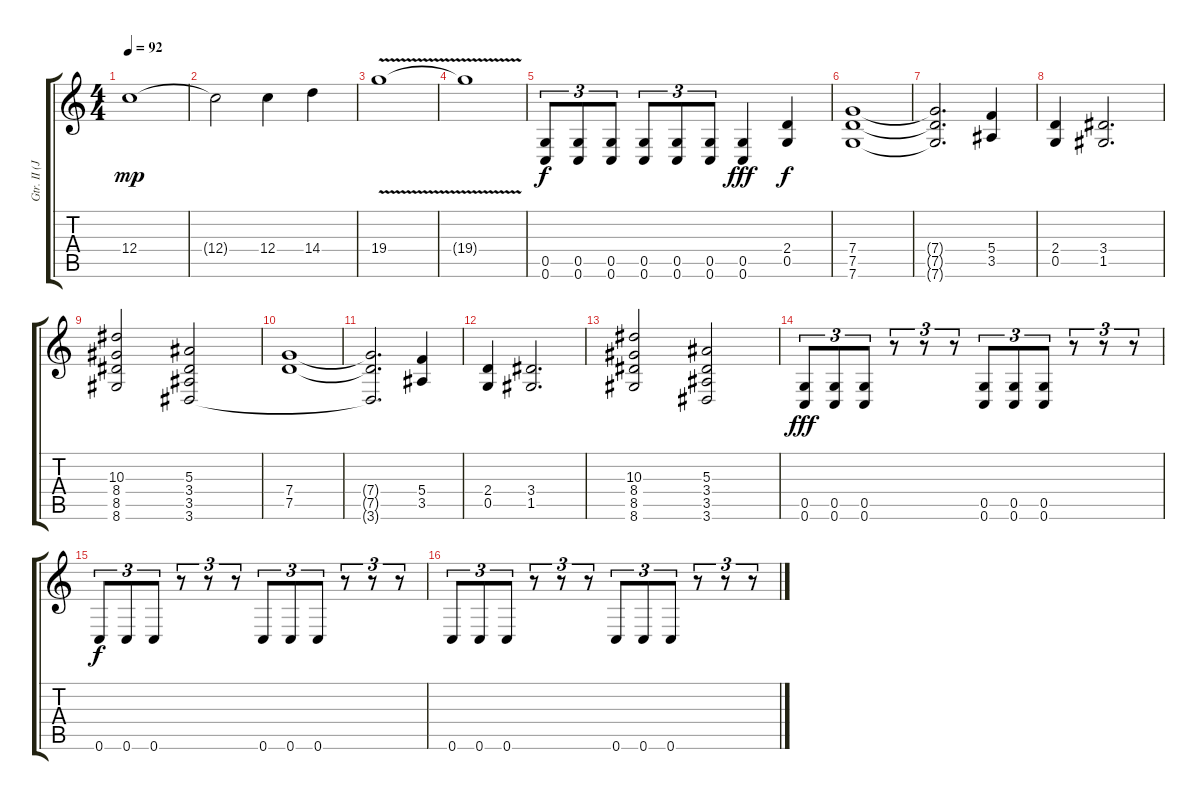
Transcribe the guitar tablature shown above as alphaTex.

\track ("Gtr. II (Jämsen)" "Gtr. II (J") {instrument distortionguitar}
\staff {score tabs}
\tuning (D4 A3 F3 C3 G2 C2) {hide}
\ts (4 4)
\tempo 92
\clef g2
\ks c
12.4.1{dy mp} |
12.4{t}.2 12.4.4 14.4.4 |
19.4{v}.1 |
19.4{t}.1 |
(0.5 0.6).8{tu (3 2) dy f} (0.5 0.6).8{tu (3 2)} (0.5 0.6).8{tu (3 2)} (0.5 0.6).8{tu (3 2)} (0.5 0.6).8{tu (3 2)} (0.5 0.6).8{tu (3 2)} (0.5 0.6).4{dy fff} (2.4 0.5).4{dy f} |
(7.4 7.5 7.6).1 |
(7.4{t} 7.5{t} 7.6{t}).2{d} (5.4 3.5).4 |
(2.4 0.5).4 (3.4 1.5).2{d} |
(10.3 8.4 8.5 8.6).2 (5.3 3.4 3.5 3.6).2 |
(7.4 7.5).1 |
(7.4{t} 7.5{t} 3.6{t}).2{d} (5.4 3.5).4 |
(2.4 0.5).4 (3.4 1.5).2{d} |
(10.3 8.4 8.5 8.6).2 (5.3 3.4 3.5 3.6).2 |
(0.5 0.6).8{tu (3 2) dy fff} (0.5 0.6).8{tu (3 2)} (0.5 0.6).8{tu (3 2)} r.8{tu (3 2)} r.8{tu (3 2)} r.8{tu (3 2)} (0.5 0.6).8{tu (3 2)} (0.5 0.6).8{tu (3 2)} (0.5 0.6).8{tu (3 2)} r.8{tu (3 2)} r.8{tu (3 2)} r.8{tu (3 2)} |
0.6.8{tu (3 2) dy f} 0.6.8{tu (3 2)} 0.6.8{tu (3 2)} r.8{tu (3 2)} r.8{tu (3 2)} r.8{tu (3 2)} 0.6.8{tu (3 2)} 0.6.8{tu (3 2)} 0.6.8{tu (3 2)} r.8{tu (3 2)} r.8{tu (3 2)} r.8{tu (3 2)} |
0.6.8{tu (3 2)} 0.6.8{tu (3 2)} 0.6.8{tu (3 2)} r.8{tu (3 2)} r.8{tu (3 2)} r.8{tu (3 2)} 0.6.8{tu (3 2)} 0.6.8{tu (3 2)} 0.6.8{tu (3 2)} r.8{tu (3 2)} r.8{tu (3 2)} r.8{tu (3 2)}
